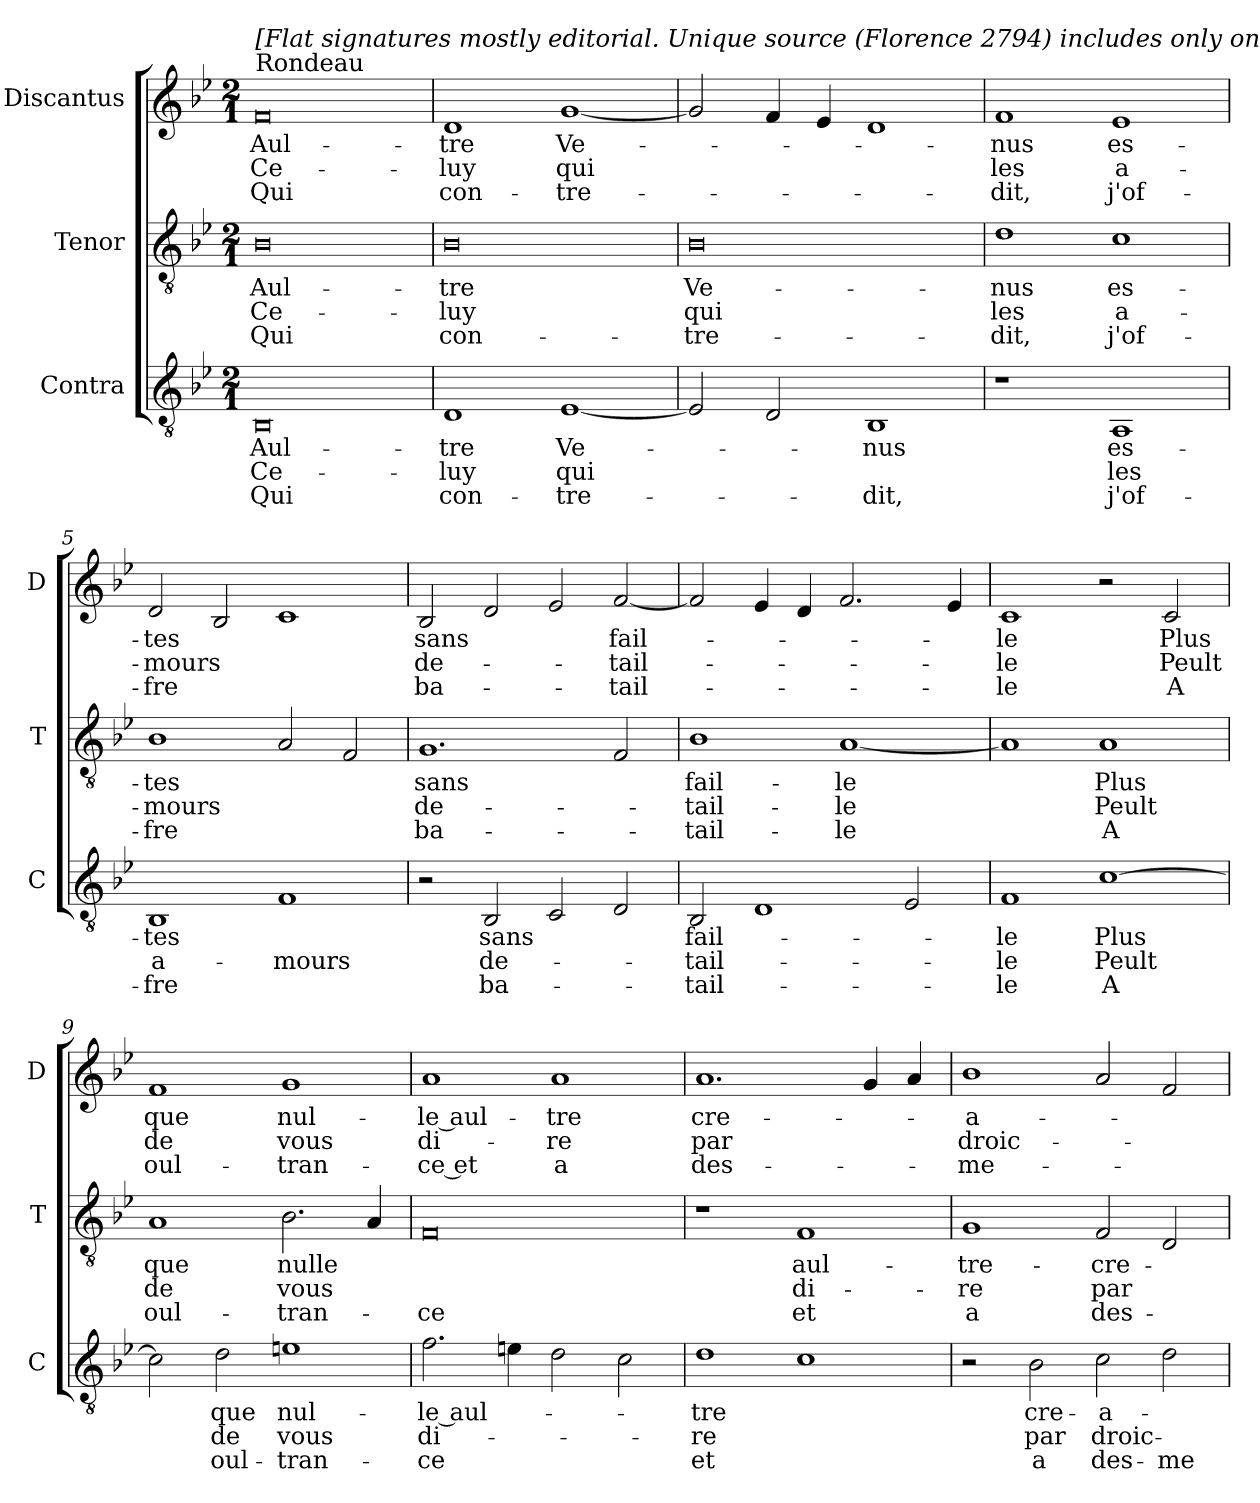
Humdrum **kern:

**kern	**text	**text	**text	**kern	**text	**text	**text	**kern	**text	**text	**text
*part3	*part3	*part3	*part3	*part2	*part2	*part2	*part2	*part1	*part1	*part1	*part1
*staff3	*staff3	*staff3	*staff3	*staff2	*staff2	*staff2	*staff2	*staff1	*staff1	*staff1	*staff1
*I"Contra	*	*	*	*I"Tenor	*	*	*	*I"Discantus	*	*	*
*I'C	*	*	*	*I'T	*	*	*	*I'D	*	*	*
*clefGv2	*	*	*	*clefGv2	*	*	*	*clefG2	*	*	*
*k[b-e-]	*	*	*	*k[b-e-]	*	*	*	*k[b-e-]	*	*	*
*M2/1	*	*	*	*M2/1	*	*	*	*M2/1	*	*	*
=1	=1	=1	=1	=1	=1	=1	=1	=1	=1	=1	=1
!	!	!	!	!	!	!	!	!LO:TX:a:t=Rondeau	!	!	!
!	!	!	!	!	!	!	!	!LO:TX:a:t=[Flat signatures mostly editorial. Unique source (Florence 2794) includes only one B-flat signature, in tenor.]	!	!	!
0BB-	-Aul-	Ce-	Qui	0B-	Aul-	Ce-	Qui	0f	Aul-	Ce-	Qui
=2	=2	=2	=2	=2	=2	=2	=2	=2	=2	=2	=2
1D	-tre	-luy	con-	0B-	-tre	-luy	con-	1d	-tre	-luy	con-
[1E-	Ve-	qui	-tre-	.	.	.	.	[1g	Ve-	qui	-tre-
=3	=3	=3	=3	=3	=3	=3	=3	=3	=3	=3	=3
2E-/]	.	.	.	0B-	Ve-	qui	-tre-	2g/]	.	.	.
2D/	.	.	.	.	.	.	.	4f/	.	.	.
.	.	.	.	.	.	.	.	4e-/	.	.	.
1BB-	-nus	.	-dit,	.	.	.	.	1d	.	.	.
=4	=4	=4	=4	=4	=4	=4	=4	=4	=4	=4	=4
1r	.	.	.	1d	-nus	les	-dit,	1f	-nus	les	-dit,
1AA	es-	les	j'of-	1c	es-	a-	j'of-	1e-	es-	a-	j'of-
=5	=5	=5	=5	=5	=5	=5	=5	=5	=5	=5	=5
1BB-	-tes	a-	-fre	1B-	-tes	-mours	-fre	2d/	-tes	-mours	-fre
.	.	.	.	.	.	.	.	2B-/	.	.	.
1F	.	-mours	.	2A/	.	.	.	1c	.	.	.
.	.	.	.	2F/	.	.	.	.	.	.	.
=6	=6	=6	=6	=6	=6	=6	=6	=6	=6	=6	=6
2r	.	.	.	1.G	sans	de-	ba-	2B-/	sans	de-	ba-
2BB-/	sans	de-	ba-	.	.	.	.	2d/	.	.	.
2C/	.	.	.	.	.	.	.	2e-/	.	.	.
2D/	.	.	.	2F/	.	.	.	[2f/	fail-	-tail-	-tail-
=7	=7	=7	=7	=7	=7	=7	=7	=7	=7	=7	=7
2BB-/	fail-	-tail-	-tail-	1B-	fail-	-tail-	-tail-	2f/]	.	.	.
1D	.	.	.	.	.	.	.	4e-/	.	.	.
.	.	.	.	.	.	.	.	4d/	.	.	.
.	.	.	.	[1A	-le	-le	-le	2.f/	.	.	.
2E-/	.	.	.	.	.	.	.	.	.	.	.
.	.	.	.	.	.	.	.	4e-/	.	.	.
=8	=8	=8	=8	=8	=8	=8	=8	=8	=8	=8	=8
1F	-le	-le	-le	1A]	.	.	.	1c	-le	-le	-le
[1c	Plus	Peult	A	1A	Plus	Peult	A	2r	.	.	.
.	.	.	.	.	.	.	.	2c/	Plus	Peult	A
=9	=9	=9	=9	=9	=9	=9	=9	=9	=9	=9	=9
2c\]	.	.	.	1A	que	de	oul-	1f	que	de	oul-
2d\	que	de	oul-	.	.	.	.	.	.	.	.
1en	nul-	vous	-tran-	2.B-\	nulle	vous	-tran-	1g	nul-	vous	-tran-
.	.	.	.	4A/	.	.	.	.	.	.	.
=10	=10	=10	=10	=10	=10	=10	=10	=10	=10	=10	=10
2.f\	-le aul-	di-	-ce	0F	.	.	-ce	1a	-le aul-	di-	-ce et
4en\	.	.	.	.	.	.	.	.	.	.	.
2d\	.	.	.	.	.	.	.	1a	-tre	-re	a
2c\	.	.	.	.	.	.	.	.	.	.	.
=11	=11	=11	=11	=11	=11	=11	=11	=11	=11	=11	=11
1d	-tre	-re	et	1r	.	.	.	1.a	cre-	par	des-
1c	.	.	.	1F	aul-	di-	et	.	.	.	.
.	.	.	.	.	.	.	.	4g/	.	.	.
.	.	.	.	.	.	.	.	4a/	.	.	.
=12	=12	=12	=12	=12	=12	=12	=12	=12	=12	=12	=12
2r	.	.	.	1G	-tre-	-re	a	1b-	-a-	droic-	-me-
2B-\	cre-	par	a	.	.	.	.	.	.	.	.
2c\	-a-	droic-	des-	2F/	-cre-	par	des-	2a/	.	.	.
2d\	.	.	-me-	2D/	.	.	.	2f/	.	.	.
=	=	=	=	=	=	=	=	=	=	=	=
*-	*-	*-	*-	*-	*-	*-	*-	*-	*-	*-	*-
